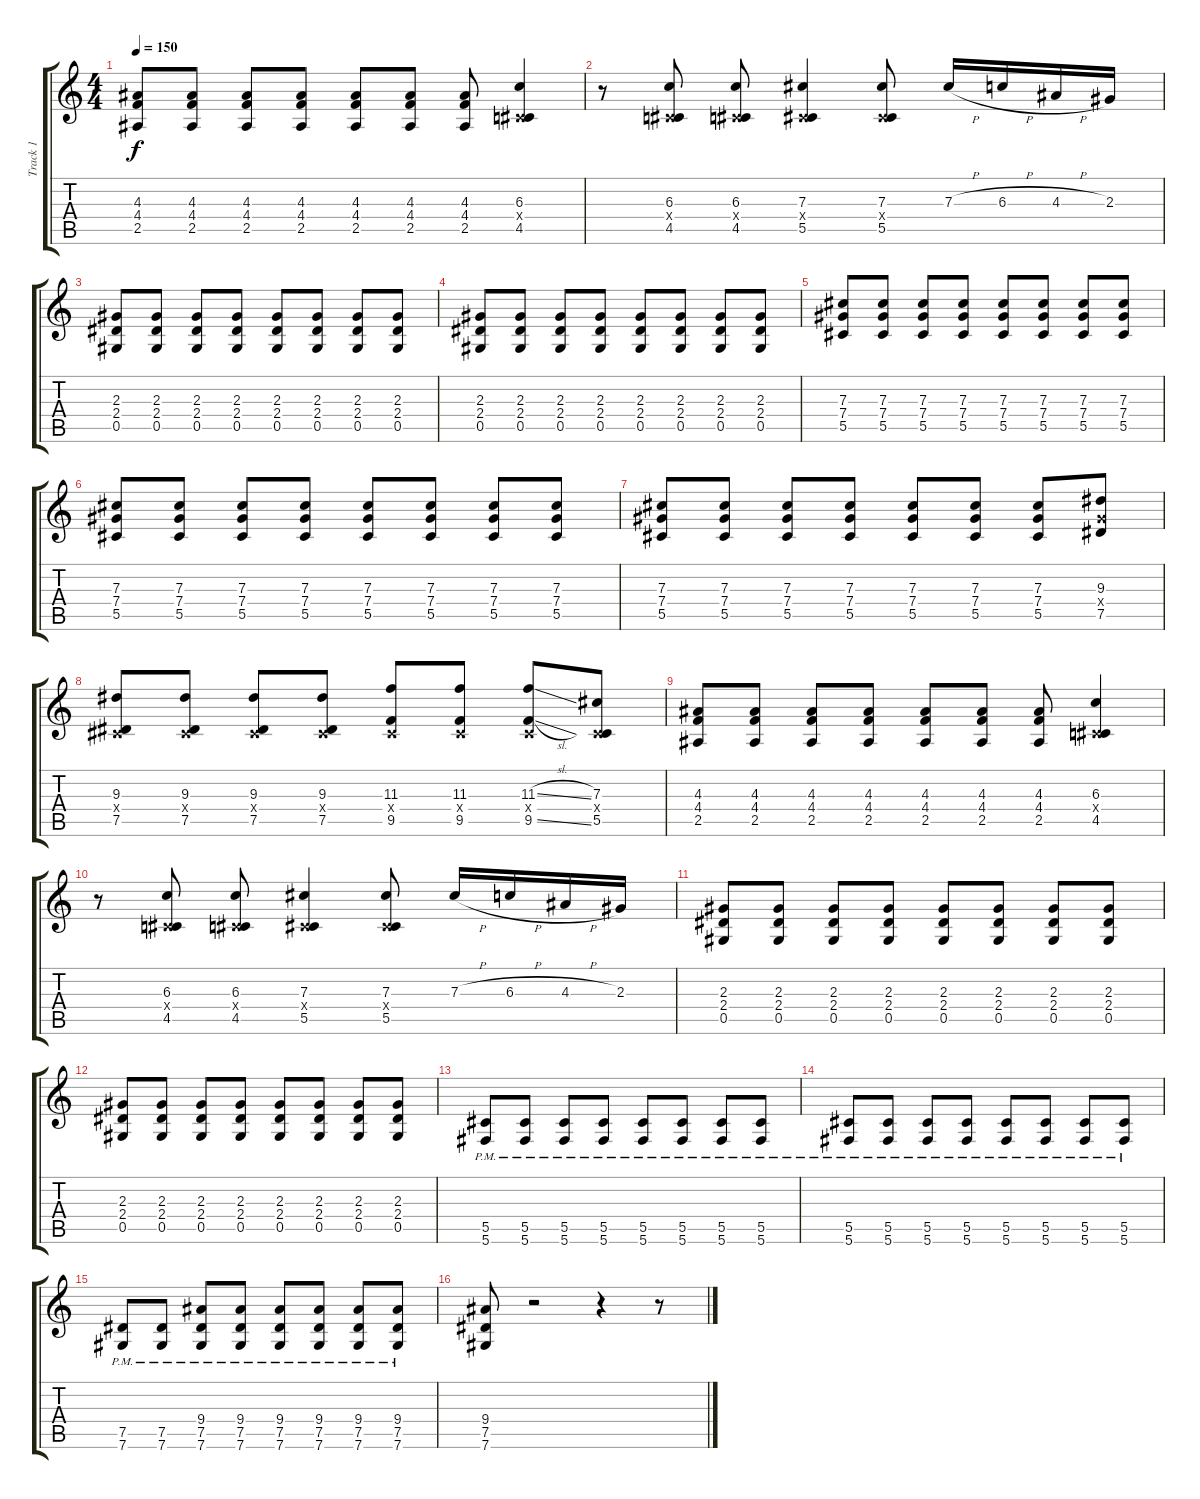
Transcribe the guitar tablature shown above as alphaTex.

\track ("Track 1" "Track 1") {instrument distortionguitar}
\staff {score tabs}
\tuning (Eb4 Bb3 Gb3 Db3 Ab2 Db2) {hide}
\ts (4 4)
\tempo 150
\clef g2
\ks c
(4.3 4.4 2.5).8{dy f} (4.3 4.4 2.5).8 (4.3 4.4 2.5).8 (4.3 4.4 2.5).8 (4.3 4.4 2.5).8 (4.3 4.4 2.5).8 (4.3 4.4 2.5).8 (6.3 0.4{x} 4.5).4 |
r.8 (6.3 0.4{x} 4.5).8 (6.3 0.4{x} 4.5).8 (7.3 0.4{x} 5.5).4 (7.3 0.4{x} 5.5).8 7.3{h}.16 6.3{h}.16 4.3{h}.16 2.3.16 |
(2.3 2.4 0.5).8 (2.3 2.4 0.5).8 (2.3 2.4 0.5).8 (2.3 2.4 0.5).8 (2.3 2.4 0.5).8 (2.3 2.4 0.5).8 (2.3 2.4 0.5).8 (2.3 2.4 0.5).8 |
(2.3 2.4 0.5).8 (2.3 2.4 0.5).8 (2.3 2.4 0.5).8 (2.3 2.4 0.5).8 (2.3 2.4 0.5).8 (2.3 2.4 0.5).8 (2.3 2.4 0.5).8 (2.3 2.4 0.5).8 |
(7.3 7.4 5.5).8 (7.3 7.4 5.5).8 (7.3 7.4 5.5).8 (7.3 7.4 5.5).8 (7.3 7.4 5.5).8 (7.3 7.4 5.5).8 (7.3 7.4 5.5).8 (7.3 7.4 5.5).8 |
(7.3 7.4 5.5).8 (7.3 7.4 5.5).8 (7.3 7.4 5.5).8 (7.3 7.4 5.5).8 (7.3 7.4 5.5).8 (7.3 7.4 5.5).8 (7.3 7.4 5.5).8 (7.3 7.4 5.5).8 |
(7.3 7.4 5.5).8 (7.3 7.4 5.5).8 (7.3 7.4 5.5).8 (7.3 7.4 5.5).8 (7.3 7.4 5.5).8 (7.3 7.4 5.5).8 (7.3 7.4 5.5).8 (9.3 7.4{x} 7.5).8 |
(9.3 0.4{x} 7.5).8 (9.3 0.4{x} 7.5).8 (9.3 0.4{x} 7.5).8 (9.3 0.4{x} 7.5).8 (11.3 0.4{x} 9.5).8 (11.3 0.4{x} 9.5).8 (11.3{sl} 0.4{x} 9.5{sl}).8 (7.3 0.4{x} 5.5).8 |
(4.3 4.4 2.5).8 (4.3 4.4 2.5).8 (4.3 4.4 2.5).8 (4.3 4.4 2.5).8 (4.3 4.4 2.5).8 (4.3 4.4 2.5).8 (4.3 4.4 2.5).8 (6.3 0.4{x} 4.5).4 |
r.8 (6.3 0.4{x} 4.5).8 (6.3 0.4{x} 4.5).8 (7.3 0.4{x} 5.5).4 (7.3 0.4{x} 5.5).8 7.3{h}.16 6.3{h}.16 4.3{h}.16 2.3.16 |
(2.3 2.4 0.5).8 (2.3 2.4 0.5).8 (2.3 2.4 0.5).8 (2.3 2.4 0.5).8 (2.3 2.4 0.5).8 (2.3 2.4 0.5).8 (2.3 2.4 0.5).8 (2.3 2.4 0.5).8 |
(2.3 2.4 0.5).8 (2.3 2.4 0.5).8 (2.3 2.4 0.5).8 (2.3 2.4 0.5).8 (2.3 2.4 0.5).8 (2.3 2.4 0.5).8 (2.3 2.4 0.5).8 (2.3 2.4 0.5).8 |
(5.5{pm} 5.6{pm}).8 (5.5{pm} 5.6{pm}).8 (5.5{pm} 5.6{pm}).8 (5.5{pm} 5.6{pm}).8 (5.5{pm} 5.6{pm}).8 (5.5{pm} 5.6{pm}).8 (5.5{pm} 5.6{pm}).8 (5.5{pm} 5.6{pm}).8 |
(5.5{pm} 5.6{pm}).8 (5.5{pm} 5.6{pm}).8 (5.5{pm} 5.6{pm}).8 (5.5{pm} 5.6{pm}).8 (5.5{pm} 5.6{pm}).8 (5.5{pm} 5.6{pm}).8 (5.5{pm} 5.6{pm}).8 (5.5{pm} 5.6{pm}).8 |
(7.5{pm} 7.6{pm}).8 (7.5{pm} 7.6{pm}).8 (9.4{pm} 7.5{pm} 7.6{pm}).8 (9.4{pm} 7.5{pm} 7.6{pm}).8 (9.4{pm} 7.5{pm} 7.6{pm}).8 (9.4{pm} 7.5{pm} 7.6{pm}).8 (9.4{pm} 7.5{pm} 7.6{pm}).8 (9.4{pm} 7.5{pm} 7.6{pm}).8 |
(9.4 7.5 7.6).8 r.2 r.4 r.8
